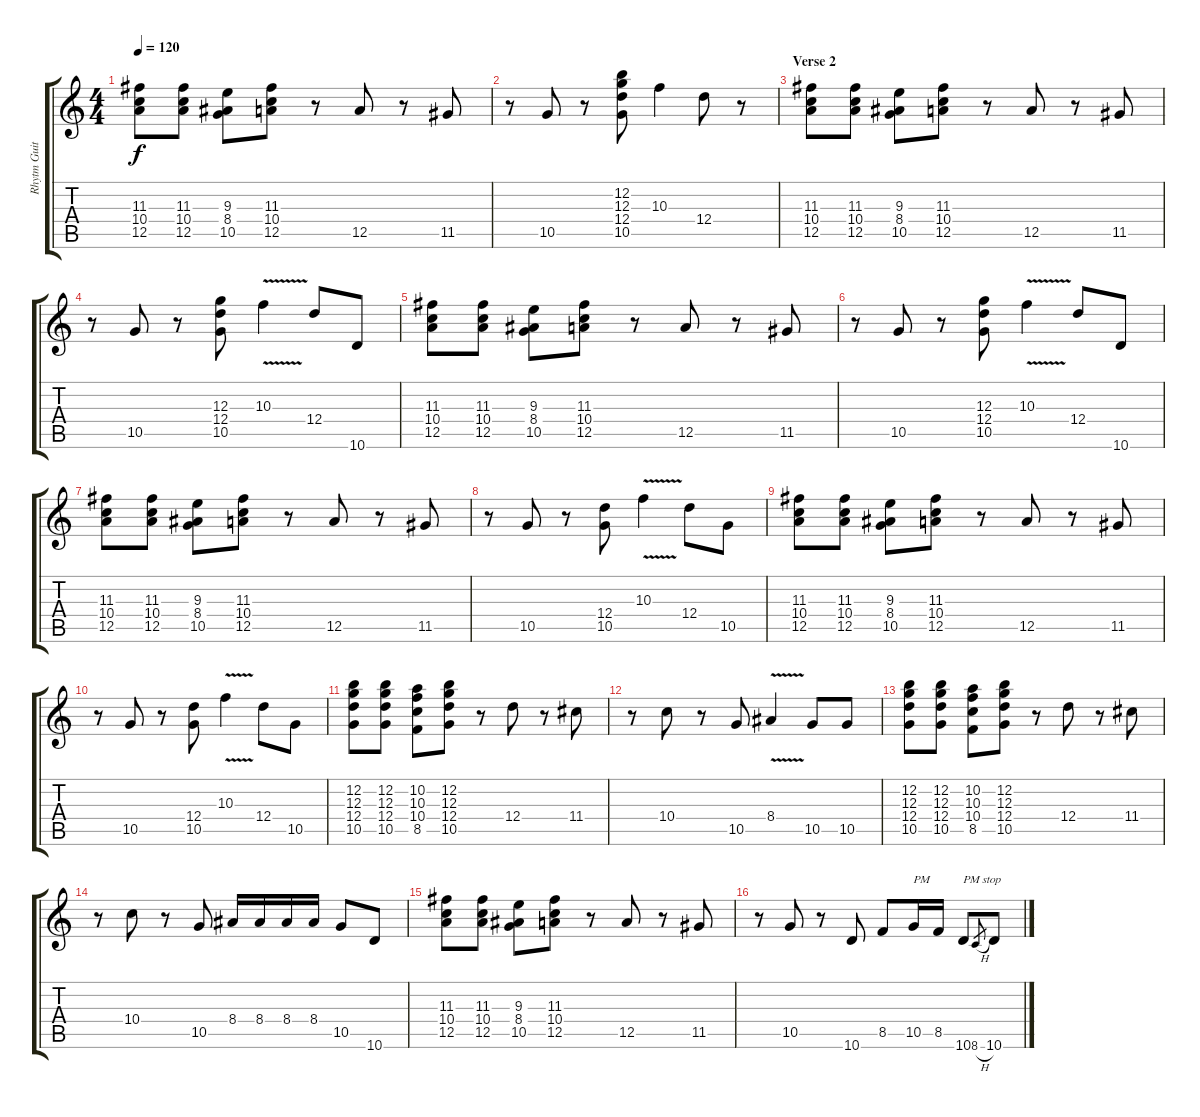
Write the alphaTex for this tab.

\track ("Rhytm Guitar" "Rhytm Guit") {instrument overdrivenguitar}
\staff {score tabs}
\tuning (E4 B3 G3 D3 A2 E2) {hide}
\ts (4 4)
\tempo 120
\clef g2
\ks c
(11.3 10.4 12.5).8{dy f} (11.3 10.4 12.5).8 (9.3 8.4 10.5).8 (11.3 10.4 12.5).8 r.8 12.5.8 r.8 11.5.8 |
r.8 10.5.8 r.8 (12.2 12.3 12.4 10.5).8 10.3.4 12.4.8 r.8 |
\section ("" "Verse 2")
(11.3 10.4 12.5).8 (11.3 10.4 12.5).8 (9.3 8.4 10.5).8 (11.3 10.4 12.5).8 r.8 12.5.8 r.8 11.5.8 |
r.8 10.5.8 r.8 (12.3 12.4 10.5).8 10.3{v}.4 12.4.8 10.6.8 |
(11.3 10.4 12.5).8 (11.3 10.4 12.5).8 (9.3 8.4 10.5).8 (11.3 10.4 12.5).8 r.8 12.5.8 r.8 11.5.8 |
r.8 10.5.8 r.8 (12.3 12.4 10.5).8 10.3{v}.4 12.4.8 10.6.8 |
(11.3 10.4 12.5).8 (11.3 10.4 12.5).8 (9.3 8.4 10.5).8 (11.3 10.4 12.5).8 r.8 12.5.8 r.8 11.5.8 |
r.8 10.5.8 r.8 (12.4 10.5).8 10.3{v}.4 12.4.8 10.5.8 |
(11.3 10.4 12.5).8 (11.3 10.4 12.5).8 (9.3 8.4 10.5).8 (11.3 10.4 12.5).8 r.8 12.5.8 r.8 11.5.8 |
r.8 10.5.8 r.8 (12.4 10.5).8 10.3{v}.4 12.4.8 10.5.8 |
(12.2 12.3 12.4 10.5).8 (12.2 12.3 12.4 10.5).8 (10.2 10.3 10.4 8.5).8 (12.2 12.3 12.4 10.5).8 r.8 12.4.8 r.8 11.4.8 |
r.8 10.4.8 r.8 10.5.8 8.4{v}.4 10.5.8 10.5.8 |
(12.2 12.3 12.4 10.5).8 (12.2 12.3 12.4 10.5).8 (10.2 10.3 10.4 8.5).8 (12.2 12.3 12.4 10.5).8 r.8 12.4.8 r.8 11.4.8 |
r.8 10.4.8 r.8 10.5.8 8.4.16 8.4.16 8.4.16 8.4.16 10.5.8 10.6.8 |
(11.3 10.4 12.5).8 (11.3 10.4 12.5).8 (9.3 8.4 10.5).8 (11.3 10.4 12.5).8 r.8 12.5.8 r.8 11.5.8 |
r.8 10.5.8 r.8 10.6.8 8.5.8 10.5.16{txt "PM" instrument overdrivenguitar} 8.5.16 10.6.8{txt "PM stop" instrument overdrivenguitar} 8.6{h}.8{gr} 10.6.8
